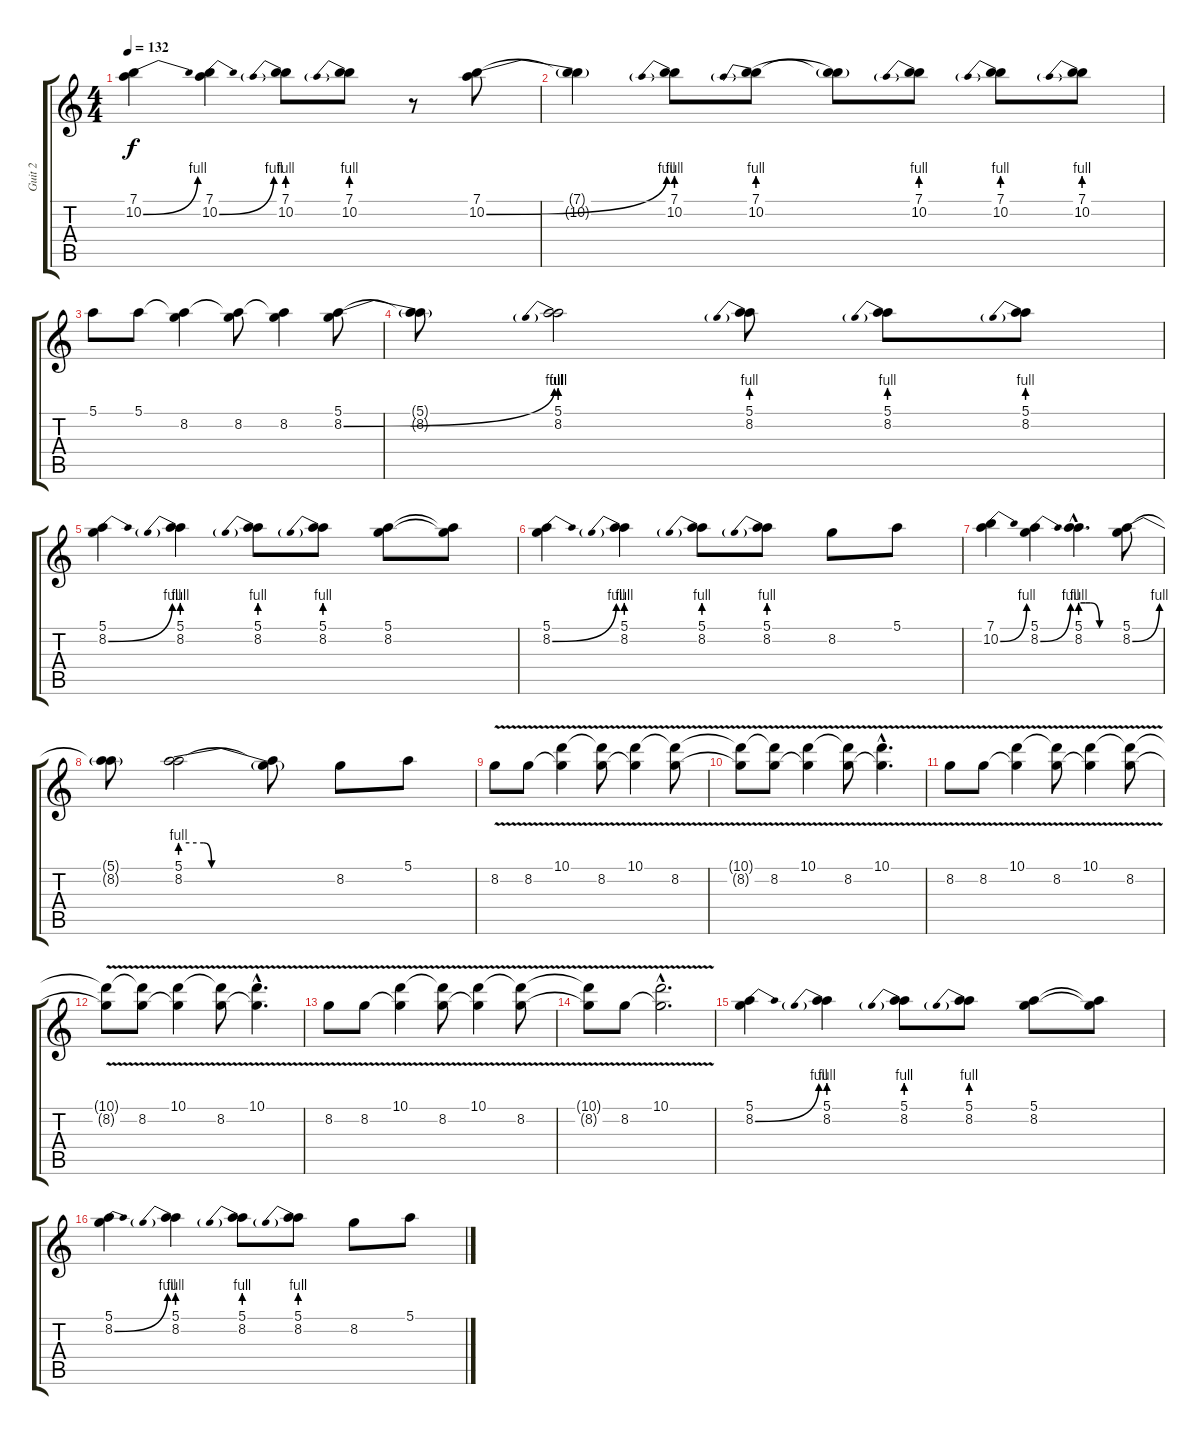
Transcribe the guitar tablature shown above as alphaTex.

\track ("Guit 2" "Guit 2") {instrument distortionguitar}
\staff {score tabs}
\tuning (E4 B3 G3 D3 A2 E2) {hide}
\ts (4 4)
\tempo 132
\clef g2
\ks c
(7.1 10.2{be (bend 0 0 60 4)}).4{dy f} (7.1 10.2{be (bend 0 0 60 4)}).4 (7.1 10.2{be (prebend 0 4 60 4)}).8 (7.1 10.2{be (prebend 0 4 60 4)}).8 r.8 (7.1 10.2{be (bend 0 0 60 4)}).8 |
(7.1{t} 10.2{t}).4 (7.1 10.2{be (prebend 0 4 60 4)}).8 (7.1 10.2{be (prebend 0 4 60 4)}).8 (7.1{t} 10.2{t}).8 (7.1 10.2{be (prebend 0 4 60 4)}).8 (7.1 10.2{be (prebend 0 4 60 4)}).8 (7.1 10.2{be (prebend 0 4 60 4)}).8 |
5.1.8 5.1.8 (5.1{t} 8.2).4 (5.1{t} 8.2).8 (5.1{t} 8.2).4 (5.1 8.2{be (bend 0 0 60 4)}).8 |
(5.1{t} 8.2{t}).8 (5.1 8.2{be (prebend 0 4 60 4)}).2 (5.1 8.2{be (prebend 0 4 60 4)}).8 (5.1 8.2{be (prebend 0 4 60 4)}).8 (5.1 8.2{be (prebend 0 4 60 4)}).8 |
(5.1 8.2{be (bend 0 0 60 4)}).4 (5.1 8.2{be (prebend 0 4 60 4)}).4 (5.1 8.2{be (prebend 0 4 60 4)}).8 (5.1 8.2{be (prebend 0 4 60 4)}).8 (5.1 8.2).8 (5.1{t} 8.2{t}).8 |
(5.1 8.2{be (bend 0 0 60 4)}).4 (5.1 8.2{be (prebend 0 4 60 4)}).4 (5.1 8.2{be (prebend 0 4 60 4)}).8 (5.1 8.2{be (prebend 0 4 60 4)}).8 8.2.8 5.1.8 |
(7.1 10.2{be (bend 0 0 60 4)}).4 (5.1 8.2{be (bend 0 0 60 4)}).4 (5.1{hac} 8.2{be (custom 0 4 8 4 16 4 30 0 40 0 60 0) hac}).4{d} (5.1 8.2{be (bend 0 0 60 4)}).8 |
(5.1{t} 8.2{t}).8 (5.1 8.2{be (custom 0 4 9 4 12 0 30 0 40 0 60 0)}).2 (5.1{t} 8.2{t}).8 8.2.8 5.1.8 |
8.2{v}.8 8.2{v}.8 (10.1{v} 8.2{t}).4 (10.1{t} 8.2{v}).8 (10.1{v} 8.2{t}).4 (10.1{t} 8.2{v}).8 |
(10.1{t} 8.2{t}).8 (10.1{t} 8.2{v}).8 (10.1{v} 8.2{t}).4 (10.1{t} 8.2{v}).8 (10.1{v hac} 8.2{hac t}).4{d} |
8.2{v}.8 8.2{v}.8 (10.1{v} 8.2{t}).4 (10.1{t} 8.2{v}).8 (10.1{v} 8.2{t}).4 (10.1{t} 8.2{v}).8 |
(10.1{t} 8.2{t}).8 (10.1{t} 8.2{v}).8 (10.1{v} 8.2{t}).4 (10.1{t} 8.2{v}).8 (10.1{v hac} 8.2{hac t}).4{d} |
8.2{v}.8 8.2{v}.8 (10.1{v} 8.2{t}).4 (10.1{t} 8.2{v}).8 (10.1{v} 8.2{t}).4 (10.1{t} 8.2{v}).8 |
(10.1{t} 8.2{t}).8 8.2{v}.8 (10.1{v hac} 8.2{hac t}).2{d} |
(5.1 8.2{be (bend 0 0 60 4)}).4 (5.1 8.2{be (prebend 0 4 60 4)}).4 (5.1 8.2{be (prebend 0 4 60 4)}).8 (5.1 8.2{be (prebend 0 4 60 4)}).8 (5.1 8.2).8 (5.1{t} 8.2{t}).8 |
(5.1 8.2{be (bend 0 0 60 4)}).4 (5.1 8.2{be (prebend 0 4 60 4)}).4 (5.1 8.2{be (prebend 0 4 60 4)}).8 (5.1 8.2{be (prebend 0 4 60 4)}).8 8.2.8 5.1.8
